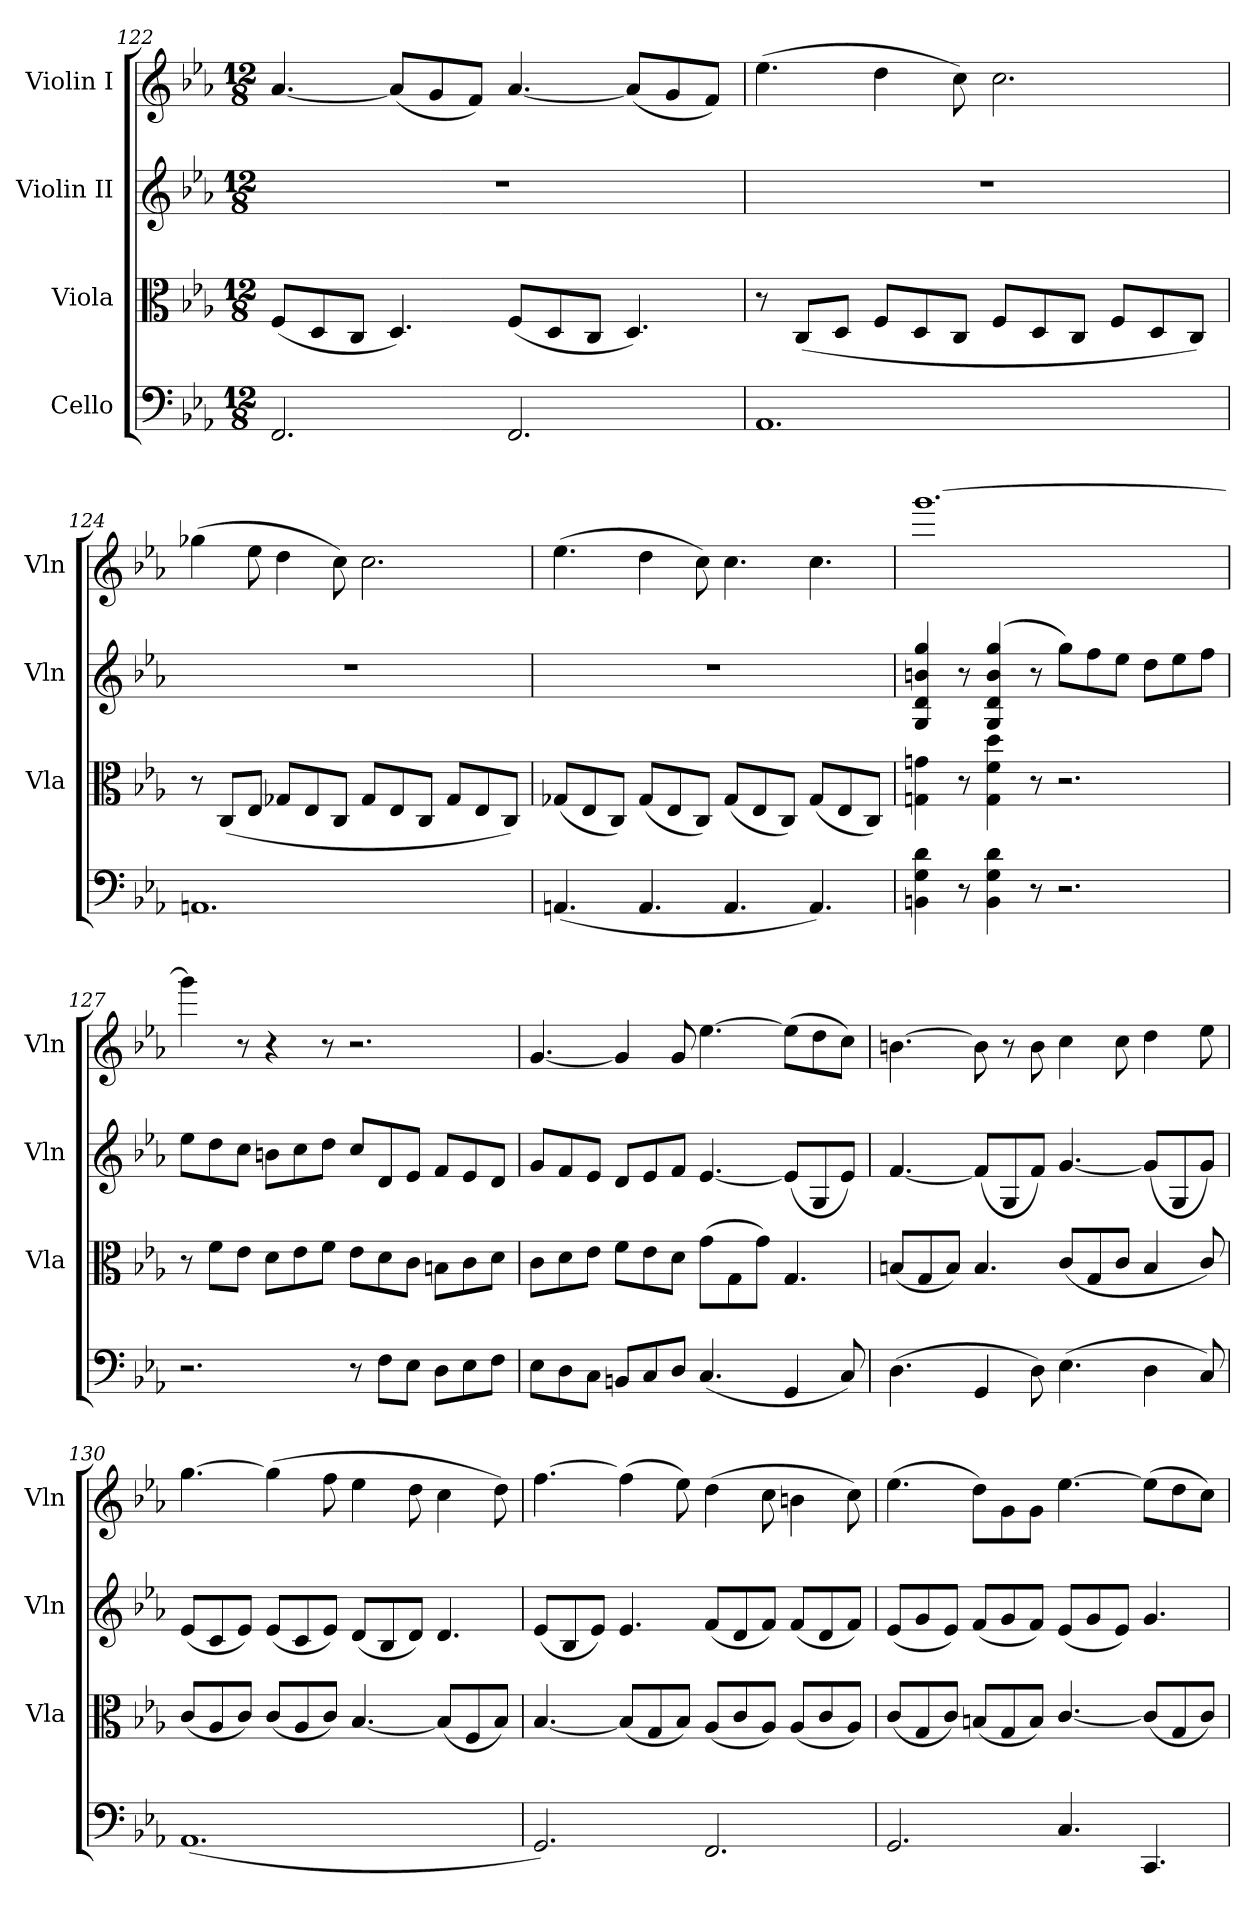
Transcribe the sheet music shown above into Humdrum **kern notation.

**kern	**kern	**kern	**kern
*part4	*part3	*part2	*part1
*staff4	*staff3	*staff2	*staff1
*I"Cello	*I"Viola	*I"Violin II	*I"Violin I
*	*I'Vla	*I'Vln	*I'Vln
*clefF4	*clefC3	*clefG2	*clefG2
*k[b-e-a-]	*k[b-e-a-]	*k[b-e-a-]	*k[b-e-a-]
*M12/8	*M12/8	*M12/8	*M12/8
=122	=122	=122	=122
2.FF/	(<8F/L	1.r	[4.a-/
.	8D/	.	.
.	8C/J	.	.
.	4.D/)	.	(<8a-/L]
.	.	.	8g/
.	.	.	8f/J)
2.FF/	(<8F/L	.	[4.a-/
.	8D/	.	.
.	8C/J	.	.
.	4.D/)	.	(<8a-/L]
.	.	.	8g/
.	.	.	8f/J)
!!LO:PB:g=z
=123	=123	=123	=123
1.AA-	8r	1.r	(>4.ee-\
.	(<8C/L	.	.
.	8D/J	.	.
.	8F/L	.	4dd\
.	8D/	.	.
.	8C/J	.	8cc\)
.	8F/L	.	2.cc\
.	8D/	.	.
.	8C/J	.	.
.	8F/L	.	.
.	8D/	.	.
.	8C/J)	.	.
=124	=124	=124	=124
1.AAn	8r	1.r	(>4gg-X\
.	(<8C/L	.	.
.	8E-/J	.	8ee-\
.	8G-X/L	.	4dd\
.	8E-/	.	.
.	8C/J	.	8cc\)
.	8G-/L	.	2.cc\
.	8E-/	.	.
.	8C/J	.	.
.	8G-/L	.	.
.	8E-/	.	.
.	8C/J)	.	.
=125	=125	=125	=125
(<4.AAn/	(<8G-X/L	1.r	(>4.ee-\
.	8E-/	.	.
.	8C/J)	.	.
4.AA/	(<8G-/L	.	4dd\
.	8E-/	.	.
.	8C/J)	.	8cc\)
4.AA/	(<8G-/L	.	4.cc\
.	8E-/	.	.
.	8C/J)	.	.
4.AA/)	(<8G-/L	.	4.cc\
.	8E-/	.	.
.	8C/J)	.	.
=126	=126	=126	=126
4BBn\ 4G\ 4d\	4Gn\ 4gn\	4G/ 4d/ 4bn/ 4gg/	[1.ggg
8r	8r	8r	.
4BB\ 4G\ 4d\	4G\ 4f\ 4dd\	(>4G/ 4d/ 4b/ 4gg/	.
8r	8r	8r	.
2.r	2.r	8gg\L)	.
.	.	8ff\	.
.	.	8ee-\J	.
.	.	8dd\L	.
.	.	8ee-\	.
.	.	8ff\J	.
=127	=127	=127	=127
2.r	8r	8ee-\L	4ggg\]
.	8f\L	8dd\	.
.	8e-\J	8cc\J	8r
.	8d\L	8bn\L	4r
.	8e-\	8cc\	.
.	8f\J	8dd\J	8r
8r	8e-\L	8cc/L	2.r
8F\L	8d\	8d/	.
8E-\J	8c\J	8e-/J	.
8D\L	8Bn\L	8f/L	.
8E-\	8c\	8e-/	.
8F\J	8d\J	8d/J	.
=128	=128	=128	=128
8E-\L	8c\L	8g/L	[4.g/
8D\	8d\	8f/	.
8C\J	8e-\J	8e-/J	.
8BBn/L	8f\L	8d/L	4g/]
8C/	8e-\	8e-/	.
8D/J	8d\J	8f/J	8g/
(<4.C/	(>8g\L	[4.e-/	[4.ee-\
.	8G\	.	.
.	8g\J)	.	.
4GG/	4.G/	(<8e-/L]	(>8ee-\L]
.	.	8G/	8dd\
8C/)	.	8e-/J)	8cc\J)
!!LO:LB:g=z
=129	=129	=129	=129
(>4.D\	(<8Bn/L	[4.f/	[4.bn\
.	8G/	.	.
.	8B/J)	.	.
4GG/	4.B/	(<8f/L]	8b\]
.	.	8G/	8r
8D\)	.	8f/J)	8b\
(>4.E-\	(<8c/L	[4.g/	4cc\
.	8G/	.	.
.	8c/J	.	8cc\
4D\	4B/	(<8g/L]	4dd\
.	.	8G/	.
8C/)	8c/)	8g/J)	8ee-\
=130	=130	=130	=130
(<1.AA-	(<8c/L	(<8e-/L	[4.gg\
.	8A-/	8c/	.
.	8c/J)	8e-/J)	.
.	(<8c/L	(<8e-/L	(>4gg\]
.	8A-/	8c/	.
.	8c/J)	8e-/J)	8ff\
.	[4.B-/	(<8d/L	4ee-\
.	.	8B-/	.
.	.	8d/J)	8dd\
.	(<8B-/L]	4.d/	4cc\
.	8F/	.	.
.	8B-/J)	.	8dd\)
=131	=131	=131	=131
2.GG/)	[4.B-/	(<8e-/L	[4.ff\
.	.	8B-/	.
.	.	8e-/J)	.
.	(<8B-/L]	4.e-/	(>4ff\]
.	8G/	.	.
.	8B-/J)	.	8ee-\)
2.FF/	(<8A-/L	(<8f/L	(>4dd\
.	8c/	8d/	.
.	8A-/J)	8f/J)	8cc\
.	(<8A-/L	(<8f/L	4bn\
.	8c/	8d/	.
.	8A-/J)	8f/J)	8cc\)
=132	=132	=132	=132
2.GG/	(<8c/L	(<8e-/L	(>4.ee-\
.	8G/	8g/	.
.	8c/J)	8e-/J)	.
.	(<8Bn/L	(<8f/L	8dd\L)
.	8G/	8g/	8g\
.	8B/J)	8f/J)	8g\J
4.C/	[4.c/	(<8e-/L	[4.ee-\
.	.	8g/	.
.	.	8e-/J)	.
4.CC/	(<8c/L]	4.g/	(>8ee-\L]
.	8G/	.	8dd\
.	8c/J)	.	8cc\J)
=	=	=	=
*-	*-	*-	*-
